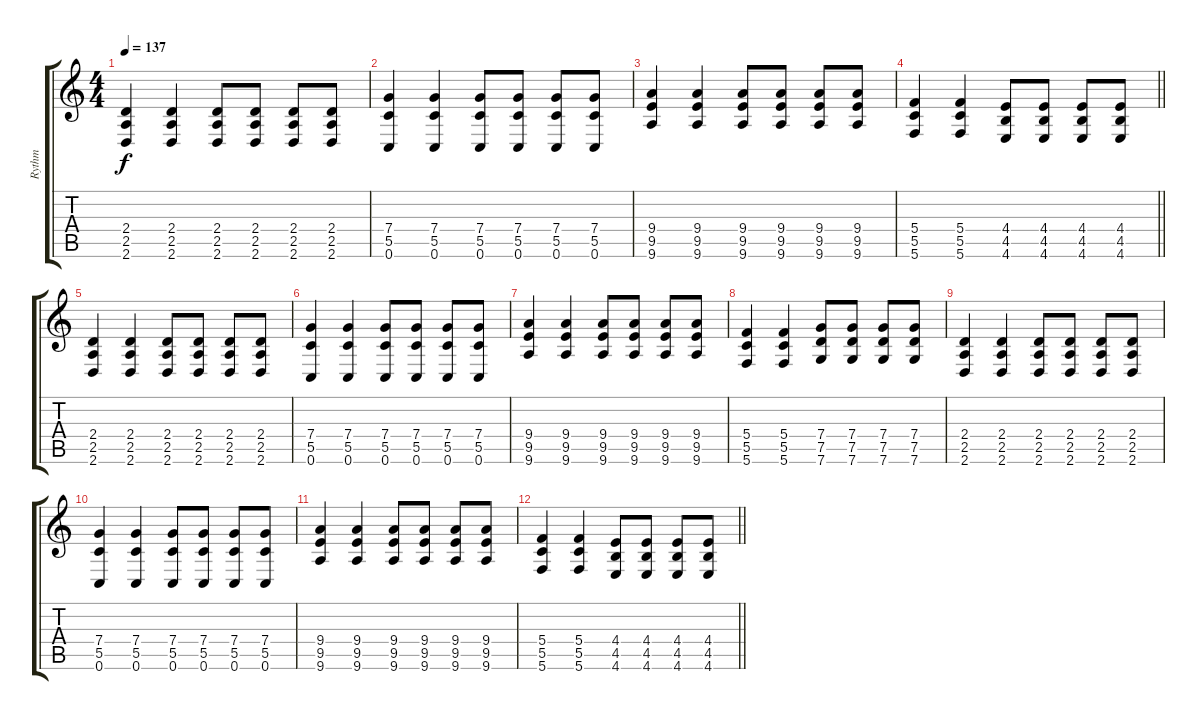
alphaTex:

\track ("Rythm" "Rythm") {instrument distortionguitar}
\staff {score tabs}
\tuning (D4 A3 F3 C3 G2 C2) {hide}
\ts (4 4)
\tempo 137
\clef g2
\ks c
(2.4 2.5 2.6).4{dy f} (2.4 2.5 2.6).4 (2.4 2.5 2.6).8 (2.4 2.5 2.6).8 (2.4 2.5 2.6).8 (2.4 2.5 2.6).8 |
(7.4 5.5 0.6).4 (7.4 5.5 0.6).4 (7.4 5.5 0.6).8 (7.4 5.5 0.6).8 (7.4 5.5 0.6).8 (7.4 5.5 0.6).8 |
(9.4 9.5 9.6).4 (9.4 9.5 9.6).4 (9.4 9.5 9.6).8 (9.4 9.5 9.6).8 (9.4 9.5 9.6).8 (9.4 9.5 9.6).8 |
\barLineRight lightlight
(5.4 5.5 5.6).4 (5.4 5.5 5.6).4 (4.4 4.5 4.6).8 (4.4 4.5 4.6).8 (4.4 4.5 4.6).8 (4.4 4.5 4.6).8 |
(2.4 2.5 2.6).4 (2.4 2.5 2.6).4 (2.4 2.5 2.6).8 (2.4 2.5 2.6).8 (2.4 2.5 2.6).8 (2.4 2.5 2.6).8 |
(7.4 5.5 0.6).4 (7.4 5.5 0.6).4 (7.4 5.5 0.6).8 (7.4 5.5 0.6).8 (7.4 5.5 0.6).8 (7.4 5.5 0.6).8 |
(9.4 9.5 9.6).4 (9.4 9.5 9.6).4 (9.4 9.5 9.6).8 (9.4 9.5 9.6).8 (9.4 9.5 9.6).8 (9.4 9.5 9.6).8 |
(5.4 5.5 5.6).4 (5.4 5.5 5.6).4 (7.4 7.5 7.6).8 (7.4 7.5 7.6).8 (7.4 7.5 7.6).8 (7.4 7.5 7.6).8 |
(2.4 2.5 2.6).4 (2.4 2.5 2.6).4 (2.4 2.5 2.6).8 (2.4 2.5 2.6).8 (2.4 2.5 2.6).8 (2.4 2.5 2.6).8 |
(7.4 5.5 0.6).4 (7.4 5.5 0.6).4 (7.4 5.5 0.6).8 (7.4 5.5 0.6).8 (7.4 5.5 0.6).8 (7.4 5.5 0.6).8 |
(9.4 9.5 9.6).4 (9.4 9.5 9.6).4 (9.4 9.5 9.6).8 (9.4 9.5 9.6).8 (9.4 9.5 9.6).8 (9.4 9.5 9.6).8 |
\barLineRight lightlight
(5.4 5.5 5.6).4 (5.4 5.5 5.6).4 (4.4 4.5 4.6).8 (4.4 4.5 4.6).8 (4.4 4.5 4.6).8 (4.4 4.5 4.6).8
